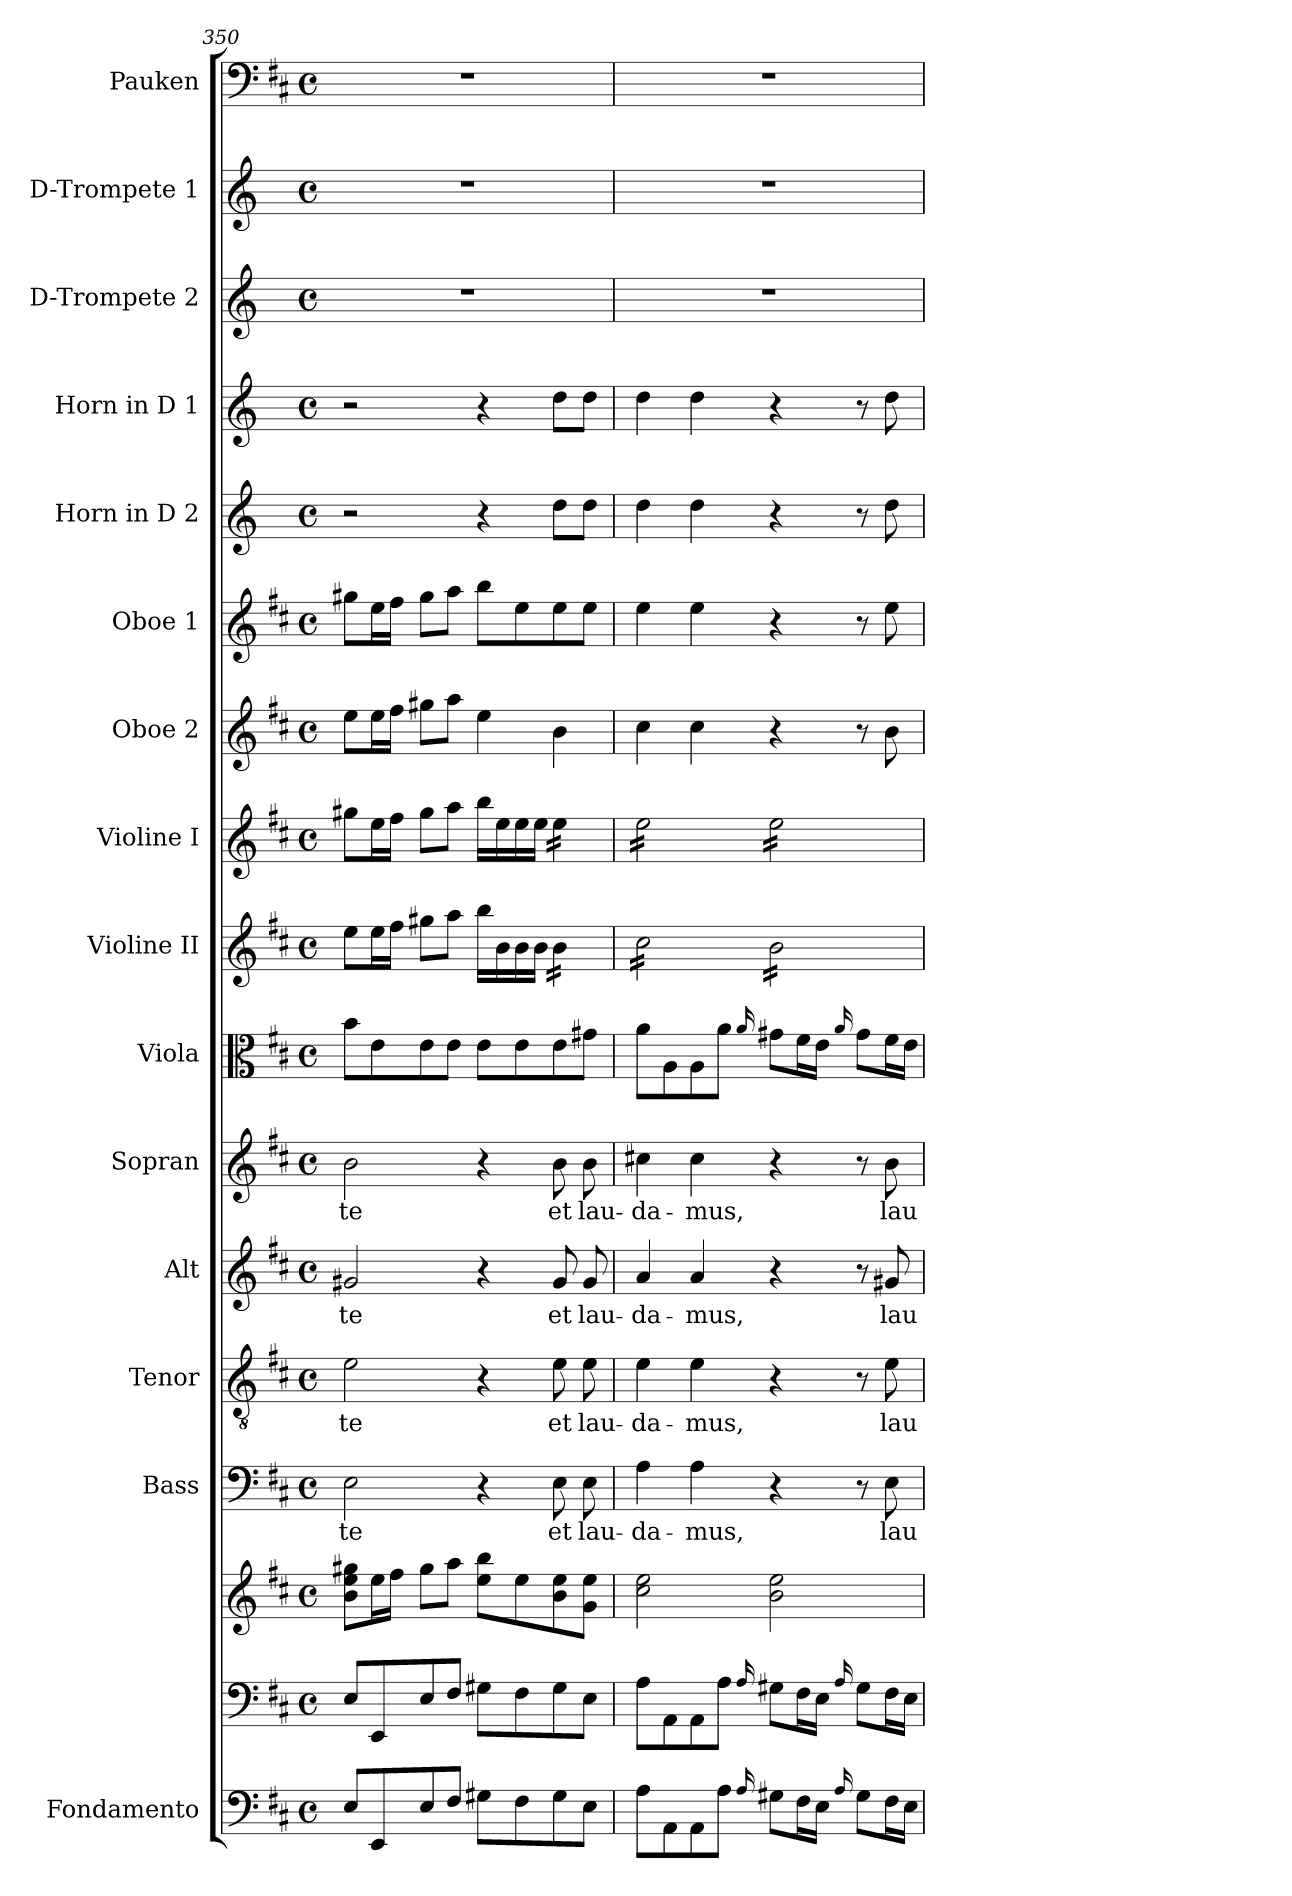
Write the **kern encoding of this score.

**kern	**kern	**kern	**kern	**text	**kern	**text	**kern	**text	**kern	**text	**kern	**kern	**kern	**kern	**kern	**kern	**kern	**kern	**kern	**kern
*part16	*part15	*part15	*part14	*part14	*part13	*part13	*part12	*part12	*part11	*part11	*part10	*part9	*part8	*part7	*part6	*part5	*part4	*part3	*part2	*part1
*staff17	*staff16	*staff15	*staff14	*staff14	*staff13	*staff13	*staff12	*staff12	*staff11	*staff11	*staff10	*staff9	*staff8	*staff7	*staff6	*staff5	*staff4	*staff3	*staff2	*staff1
*I"Fondamento	*	*	*I"Bass	*	*I"Tenor	*	*I"Alt	*	*I"Sopran	*	*I"Viola	*I"Violine II	*I"Violine I	*I"Oboe 2	*I"Oboe 1	*I"Horn in D 2	*I"Horn in D 1	*I"D-Trompete 2	*I"D-Trompete 1	*I"Pauken
*I'F.	*	*	*I'B.	*	*I'T.	*	*I'A.	*	*I'S.	*	*I'Vla.	*I'Vl. II	*I'Vl. I	*I'Ob. 2	*I'Ob. 1	*	*	*I'D Trp. 2	*I'D Trp. 1	*I'Pk.
*clefF4	*clefF4	*clefG2	*clefF4	*	*clefGv2	*	*clefG2	*	*clefG2	*	*clefC3	*clefG2	*clefG2	*clefG2	*clefG2	*clefG2	*clefG2	*clefG2	*clefG2	*clefF4
*ITrd7c12	*	*	*	*	*	*	*	*	*	*	*	*	*	*	*	*ITrd6c10	*ITrd6c10	*ITrd-1c-2	*ITrd-1c-2	*
*k[f#c#]	*k[f#c#]	*k[f#c#]	*k[f#c#]	*	*k[f#c#]	*	*k[f#c#]	*	*k[f#c#]	*	*k[f#c#]	*k[f#c#]	*k[f#c#]	*k[f#c#]	*k[f#c#]	*k[f#c#]	*k[f#c#]	*k[f#c#]	*k[f#c#]	*k[f#c#]
*D:	*D:	*D:	*D:	*	*D:	*	*D:	*	*D:	*	*D:	*D:	*D:	*D:	*D:	*D:	*D:	*D:	*D:	*D:
*M4/4	*M4/4	*M4/4	*M4/4	*	*M4/4	*	*M4/4	*	*M4/4	*	*M4/4	*M4/4	*M4/4	*M4/4	*M4/4	*M4/4	*M4/4	*M4/4	*M4/4	*M4/4
*met(c)	*met(c)	*met(c)	*met(c)	*	*met(c)	*	*met(c)	*	*met(c)	*	*met(c)	*met(c)	*met(c)	*met(c)	*met(c)	*met(c)	*met(c)	*met(c)	*met(c)	*met(c)
=350	=350	=350	=350	=350	=350	=350	=350	=350	=350	=350	=350	=350	=350	=350	=350	=350	=350	=350	=350	=350
!	!	!	!	!LO:LY:b	!	!LO:LY:b	!	!LO:LY:b	!	!LO:LY:b	!	!	!	!	!	!	!	!	!	!
8EE/L	8E/L	8b\ 8ee\ 8gg#X\L	2E\	te	2e\	te	2g#X/	te	2b\	te	8b\L	8ee\L	8gg#X\L	8ee\L	8gg#X\L	2r	2r	1r	1r	1r
8EEE/	8EE/	16ee\L	.	.	.	.	.	.	.	.	8e\	16ee\L	16ee\L	16ee\L	16ee\L	.	.	.	.	.
.	.	16ff#\JJ	.	.	.	.	.	.	.	.	.	16ff#\JJ	16ff#\JJ	16ff#\JJ	16ff#\JJ	.	.	.	.	.
8EE/	8E/	8gg#\L	.	.	.	.	.	.	.	.	8e\	8gg#X\L	8gg#\L	8gg#X\L	8gg#\L	.	.	.	.	.
8FF#/J	8F#/J	8aa\J	.	.	.	.	.	.	.	.	8e\J	8aa\J	8aa\J	8aa\J	8aa\J	.	.	.	.	.
8GG#X\L	8G#X\L	8ee\ 8bb\L	4r	.	4r	.	4r	.	4r	.	8e\L	16bb\LL	16bb\LL	4ee\	8bb\L	4r	4r	.	.	.
.	.	.	.	.	.	.	.	.	.	.	.	16b\	16ee\	.	.	.	.	.	.	.
8FF#\	8F#\	8ee\	.	.	.	.	.	.	.	.	8e\	16b\	16ee\	.	8ee\	.	.	.	.	.
.	.	.	.	.	.	.	.	.	.	.	.	16b\JJ	16ee\JJ	.	.	.	.	.	.	.
!	!	!	!	!LO:LY:b	!	!LO:LY:b	!	!LO:LY:b	!	!LO:LY:b	!	!	!	!	!	!	!	!	!	!
*	*	*	*	*	*	*	*	*	*	*	*	*tremolo	*	*	*	*	*	*	*	*
*	*	*	*	*	*	*	*	*	*	*	*	*	*tremolo	*	*	*	*	*	*	*
8GG#\	8G#\	8b\ 8ee\	8E\	et	8e\	et	8g#/	et	8b\	et	8e\	16b\LL	16ee\LL	4b\	8ee\	8e\L	8e\L	.	.	.
.	.	.	.	.	.	.	.	.	.	.	.	16b\	16ee\	.	.	.	.	.	.	.
!	!	!	!	!LO:LY:b	!	!LO:LY:b	!	!LO:LY:b	!	!LO:LY:b	!	!	!	!	!	!	!	!	!	!
8EE\J	8E\J	8g\ 8ee\J	8E\	lau-	8e\	lau-	8g#/	lau-	8b\	lau-	8g#X\J	16b\	16ee\	.	8ee\J	8e\J	8e\J	.	.	.
.	.	.	.	.	.	.	.	.	.	.	.	16b\JJ	16ee\JJ	.	.	.	.	.	.	.
!!LO:PB:g=z
=351	=351	=351	=351	=351	=351	=351	=351	=351	=351	=351	=351	=351	=351	=351	=351	=351	=351	=351	=351	=351
!	!	!	!	!LO:LY:b	!	!LO:LY:b	!	!LO:LY:b	!	!LO:LY:b	!	!	!	!	!	!	!	!	!	!
8AA\L	8A\L	2cc#\ 2ee\	4A\	-da-	4e\	-da-	4a/	-da-	4cc#X\	-da-	8a\L	16cc#\LL	16ee\LL	4cc#\	4ee\	4e\	4e\	1r	1r	1r
.	.	.	.	.	.	.	.	.	.	.	.	16cc#\	16ee\	.	.	.	.	.	.	.
8AAA\	8AA\	.	.	.	.	.	.	.	.	.	8A\	16cc#\	16ee\	.	.	.	.	.	.	.
.	.	.	.	.	.	.	.	.	.	.	.	16cc#\	16ee\	.	.	.	.	.	.	.
!	!	!	!	!LO:LY:b	!	!LO:LY:b	!	!LO:LY:b	!	!LO:LY:b	!	!	!	!	!	!	!	!	!	!
8AAA\	8AA\	.	4A\	-mus,	4e\	-mus,	4a/	-mus,	4cc#\	-mus,	8A\	16cc#\	16ee\	4cc#\	4ee\	4e\	4e\	.	.	.
.	.	.	.	.	.	.	.	.	.	.	.	16cc#\	16ee\	.	.	.	.	.	.	.
8AA\J	8A\J	.	.	.	.	.	.	.	.	.	8a\J	16cc#\	16ee\	.	.	.	.	.	.	.
.	.	.	.	.	.	.	.	.	.	.	.	16cc#\JJ	16ee\JJ	.	.	.	.	.	.	.
16qqAA/	16qqA/	.	.	.	.	.	.	.	.	.	16qqa/	.	.	.	.	.	.	.	.	.
8GG#X\L	8G#X\L	2b\ 2ee\	4r	.	4r	.	4r	.	4r	.	8g#X\L	16b\LL	16ee\LL	4r	4r	4r	4r	.	.	.
.	.	.	.	.	.	.	.	.	.	.	.	16b\	16ee\	.	.	.	.	.	.	.
16FF#\L	16F#\L	.	.	.	.	.	.	.	.	.	16f#\L	16b\	16ee\	.	.	.	.	.	.	.
16EE\JJ	16E\JJ	.	.	.	.	.	.	.	.	.	16e\JJ	16b\	16ee\	.	.	.	.	.	.	.
16qqAA/	16qqA/	.	.	.	.	.	.	.	.	.	16qqa/	.	.	.	.	.	.	.	.	.
8GG#\L	8G#\L	.	8r	.	8r	.	8r	.	8r	.	8g#\L	16b\	16ee\	8r	8r	8r	8r	.	.	.
.	.	.	.	.	.	.	.	.	.	.	.	16b\	16ee\	.	.	.	.	.	.	.
!	!	!	!	!LO:LY:b	!	!LO:LY:b	!	!LO:LY:b	!	!LO:LY:b	!	!	!	!	!	!	!	!	!	!
16FF#\L	16F#\L	.	8E\	lau-	8e\	lau-	8g#X/	lau-	8b\	lau-	16f#\L	16b\	16ee\	8b\	8ee\	8e\	8e\	.	.	.
16EE\JJ	16E\JJ	.	.	.	.	.	.	.	.	.	16e\JJ	16b\JJ	16ee\JJ	.	.	.	.	.	.	.
*	*	*	*	*	*	*	*	*	*	*	*	*	*Xtremolo	*	*	*	*	*	*	*
*	*	*	*	*	*	*	*	*	*	*	*	*Xtremolo	*	*	*	*	*	*	*	*
=	=	=	=	=	=	=	=	=	=	=	=	=	=	=	=	=	=	=	=	=
*-	*-	*-	*-	*-	*-	*-	*-	*-	*-	*-	*-	*-	*-	*-	*-	*-	*-	*-	*-	*-
